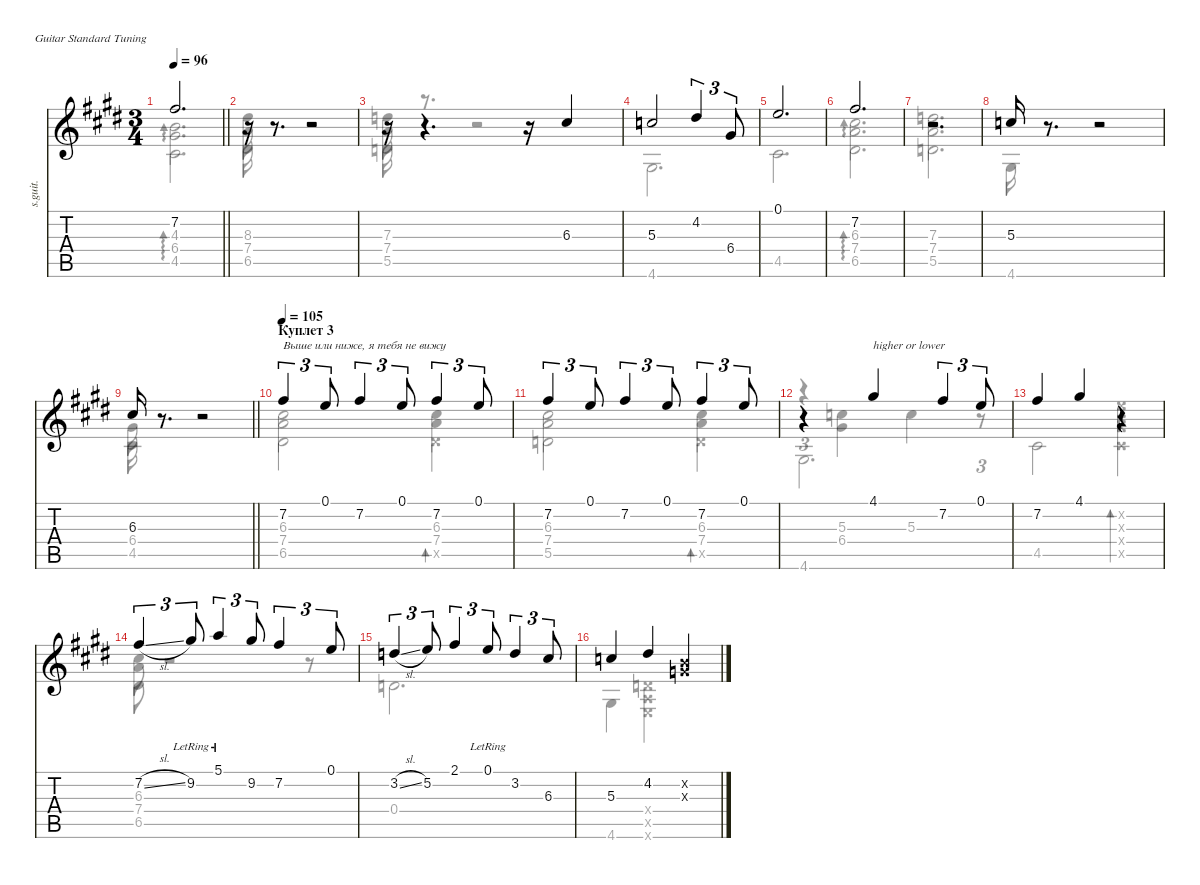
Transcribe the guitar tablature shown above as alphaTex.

\defaultSystemsLayout 4
\hideDynamics
\bracketExtendMode nobrackets
\otherSystemsTrackNameOrientation horizontal
\track ("Steel Guitar" "s.guit.") {instrument acousticguitarsteel}
\staff {score tabs}
\tuning (E4 B3 G3 D3 A2 E2)
\voice
\ts (3 4)
\tempo 96
\clef g2
\barLineRight lightlight
\ks e
7.2{acc #}.2{d dy mf beam Up} |
r.16{beam Up} r.8{d beam Up} r.2{beam Up} |
r.16{beam Up} r.4{d beam Up} r.16{beam Up} 6.3{acc #}.4{beam Up} |
5.3{acc forcenatural}.2{beam Up} 4.2{acc #}.4{tu (3 2) beam Up} 6.4{acc #}.8{tu (3 2) beam Up} |
0.1{acc forcenatural}.2{d beam Up} |
7.2{acc #}.2{d beam Up} |
r.2{d beam Up} |
5.3{acc forcenatural}.16{beam Up} r.8{d beam Up} r.2{beam Up} |
\barLineRight lightlight
6.3{acc #}.16{beam Up} r.8{d beam Up} r.2{beam Up} |
\section ("" "Куплет 3")
\tempo 105
7.2{acc #}.4{tu (3 2) txt "Выше или ниже, я тебя не вижу" beam Up} 0.1{acc forcenatural}.8{tu (3 2) beam Up} 7.2{acc #}.4{tu (3 2) beam Up} 0.1{acc forcenatural}.8{tu (3 2) beam Up} 7.2{acc #}.4{tu (3 2) beam Up} 0.1{acc forcenatural}.8{tu (3 2) beam Up} |
7.2{acc #}.4{tu (3 2) beam Up} 0.1{acc forcenatural}.8{tu (3 2) beam Up} 7.2{acc #}.4{tu (3 2) beam Up} 0.1{acc forcenatural}.8{tu (3 2) beam Up} 7.2{acc #}.4{tu (3 2) beam Up} 0.1{acc forcenatural}.8{tu (3 2) beam Up} |
r.4{beam Up} 4.1{acc #}.4{txt "higher or lower" beam Up} 7.2{acc #}.4{tu (3 2) beam Up} 0.1{acc forcenatural}.8{tu (3 2) beam Up} |
7.2{acc #}.4{beam Up} 4.1{acc #}.4{beam Up} r.4{beam Up} |
7.2{sl acc #}.4{tu (3 2) beam Up} 9.2{lr acc #}.8{tu (3 2) beam Up} 5.1{lr acc forcenatural}.4{tu (3 2) beam Up} 9.2{acc #}.8{tu (3 2) beam Up} 7.2{acc #}.4{tu (3 2) beam Up} 0.1{acc forcenatural}.8{tu (3 2) beam Up} |
3.2{sl acc forcenatural}.4{tu (3 2) beam Up} 5.2{acc forcenatural}.8{tu (3 2) beam Up} 2.1{acc #}.4{tu (3 2) beam Up} 0.1{lr acc forcenatural}.8{tu (3 2) beam Up} 3.2{acc forcenatural}.4{tu (3 2) beam Up} 6.3{acc #}.8{tu (3 2) beam Up} |
5.3{acc forcenatural}.4{beam Up} 4.2{acc #}.4{beam Up} (0.2{x acc forcenatural} 0.3{x acc forcenatural}).4{beam Up}
\voice
\clef g2
\ottava regular
\simile none
\barLineRight lightlight
\ks e
(4.3{acc forcenatural} 6.4{acc #}).2{d ad 0 dy mf beam Down} |
(8.3{acc #} 7.4{acc forcenatural}).16{beam Down} r.8{d beam Down} r.2{beam Down} |
(7.4{acc forcenatural} 7.3{acc forcenatural}).16{beam Down} r.8{d beam Down} r.2{beam Down} |
|
|
(7.4{acc forcenatural} 6.3{acc #}).2{d ad 0 beam Down} |
(7.4{acc forcenatural} 7.3{acc forcenatural}).2{d beam Down} |
|
\barLineRight lightlight
6.4{acc #}.16{beam Down} r.8{d beam Down} r.2{beam Down} |
(7.4{acc forcenatural} 6.3{acc #}).2{dy mp beam Down} (6.3{acc #} 7.4{acc forcenatural}).4{beam Down} |
(7.4{acc forcenatural} 6.3{acc #}).2{beam Down} (7.4{acc forcenatural} 6.3{acc #}).4{beam Down} |
r.4{tu (3 2) beam Down} (5.3{acc forcenatural} 6.4{acc #}).4{beam Down} 5.3{acc forcenatural}.4{beam Down} r.8{tu (3 2) beam Down} |
|
(7.4{acc forcenatural} 6.3{acc #}).8{dy mf beam Down} r.2{beam Down} r.8{beam Down} |
|
\voice
\clef g2
\ottava regular
\simile none
\barLineRight lightlight
\ks e
4.5{acc #}.2{d dy mf beam Down} |
6.5{acc #}.16{beam Down} r.8{d beam Down} r.2{beam Down} |
5.5{acc forcenatural}.16{beam Down} r.8{d beam Down} r.2{beam Down} |
4.6{acc #}.2{d beam Down} |
4.5{acc #}.2{d beam Down} |
6.5{acc #}.2{d beam Down} |
5.5{acc forcenatural}.2{d beam Down} |
4.6{acc #}.16{beam Down} r.8{d beam Down} r.2{beam Down} |
\barLineRight lightlight
4.5{acc #}.16{beam Down} r.8{d beam Down} r.2{beam Down} |
6.5{acc #}.2{beam Down} 6.5{x acc #}.4{bd 30 beam Down} |
5.5{acc forcenatural}.2{beam Down} 5.5{x acc forcenatural}.4{bd 30 dy mp beam Down} |
4.6{acc #}.2{d dy mf beam Down} |
4.5{acc #}.2{beam Down} (4.5{x acc #} 6.4{x acc #} 4.3{x acc forcenatural} 5.2{x acc forcenatural}).4{bd 30 dy mp beam Down} |
6.5{acc #}.8{dy mf beam Down} r.2{beam Down} r.8{beam Down} |
0.4{acc forcenatural}.2{d beam Down} |
4.6{acc #}.4{beam Down} (0.4{x acc forcenatural} 0.5{x acc forcenatural} 0.6{x acc forcenatural}).2{beam Down}
